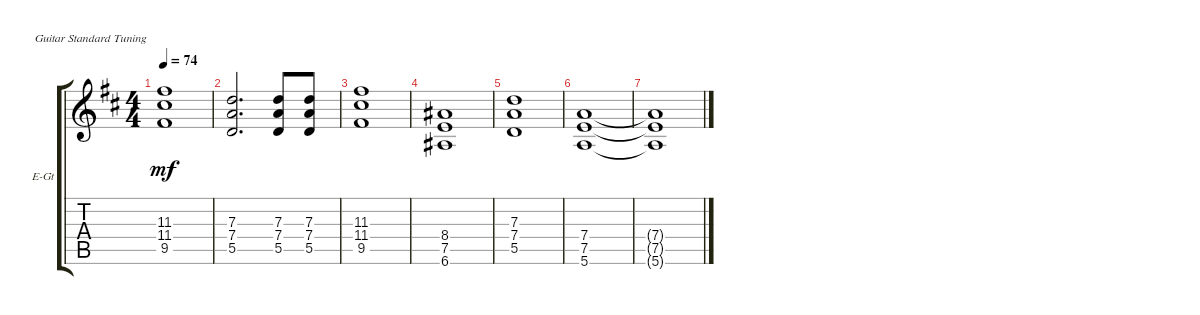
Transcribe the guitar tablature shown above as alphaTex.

\bracketExtendMode groupsimilarinstruments
\firstSystemTrackNameOrientation horizontal
\otherSystemsTrackNameOrientation horizontal
\track ("Rudolf Schenker" "E-Gt") {instrument distortionguitar}
\staff {score tabs}
\tuning (E4 B3 G3 D3 A2 E2)
\ts (4 4)
\tempo 74
\clef g2
\ks d
(11.3 11.4 9.5).1{dy mf} |
(7.3 7.4 5.5).2{d} (7.3 7.4 5.5).8 (7.3 7.4 5.5).8 |
(11.3 11.4 9.5).1 |
(8.4 7.5 6.6).1 |
(7.3 7.4 5.5).1 |
(7.4 7.5 5.6).1 |
(7.4{t} 7.5{t} 5.6{t}).1
